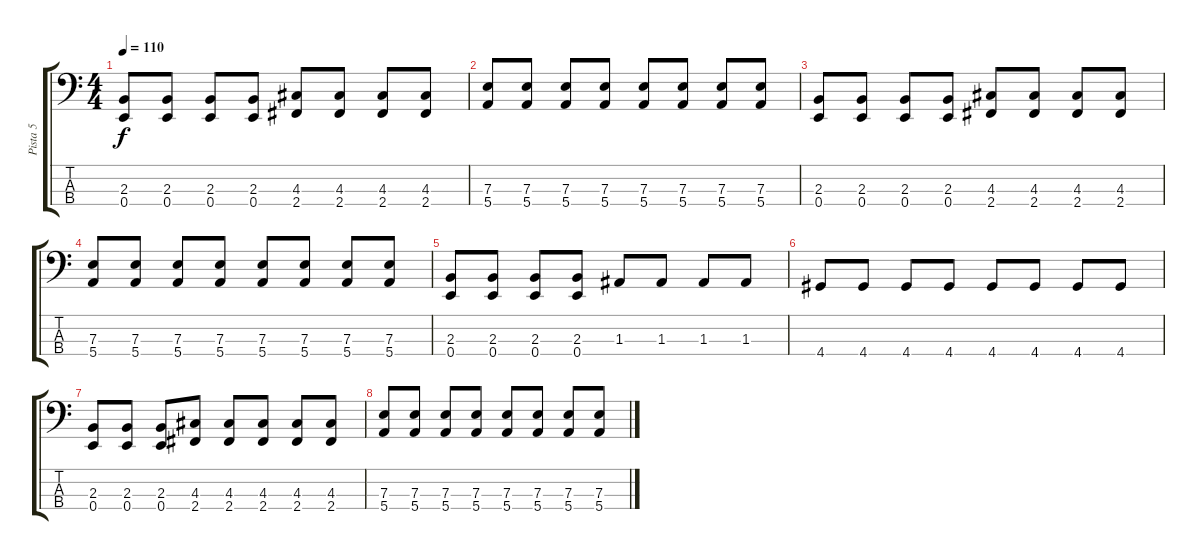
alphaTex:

\track ("Pista 5" "Pista 5") {instrument electricbassfinger}
\staff {score tabs}
\tuning (G2 D2 A1 E1) {hide}
\ts (4 4)
\tempo 110
\clef f4
\ks c
(2.3 0.4).8{dy f} (2.3 0.4).8 (2.3 0.4).8 (2.3 0.4).8 (4.3 2.4).8 (4.3 2.4).8 (4.3 2.4).8 (4.3 2.4).8 |
(7.3 5.4).8 (7.3 5.4).8 (7.3 5.4).8 (7.3 5.4).8 (7.3 5.4).8 (7.3 5.4).8 (7.3 5.4).8 (7.3 5.4).8 |
(2.3 0.4).8 (2.3 0.4).8 (2.3 0.4).8 (2.3 0.4).8 (4.3 2.4).8 (4.3 2.4).8 (4.3 2.4).8 (4.3 2.4).8 |
(7.3 5.4).8 (7.3 5.4).8 (7.3 5.4).8 (7.3 5.4).8 (7.3 5.4).8 (7.3 5.4).8 (7.3 5.4).8 (7.3 5.4).8 |
(2.3 0.4).8 (2.3 0.4).8 (2.3 0.4).8 (2.3 0.4).8 1.3.8 1.3.8 1.3.8 1.3.8 |
4.4.8 4.4.8 4.4.8 4.4.8 4.4.8 4.4.8 4.4.8 4.4.8 |
(2.3 0.4).8 (2.3 0.4).8 (2.3 0.4).8 (4.3 2.4).8 (4.3 2.4).8 (4.3 2.4).8 (4.3 2.4).8 (4.3 2.4).8 |
(7.3 5.4).8 (7.3 5.4).8 (7.3 5.4).8 (7.3 5.4).8 (7.3 5.4).8 (7.3 5.4).8 (7.3 5.4).8 (7.3 5.4).8
